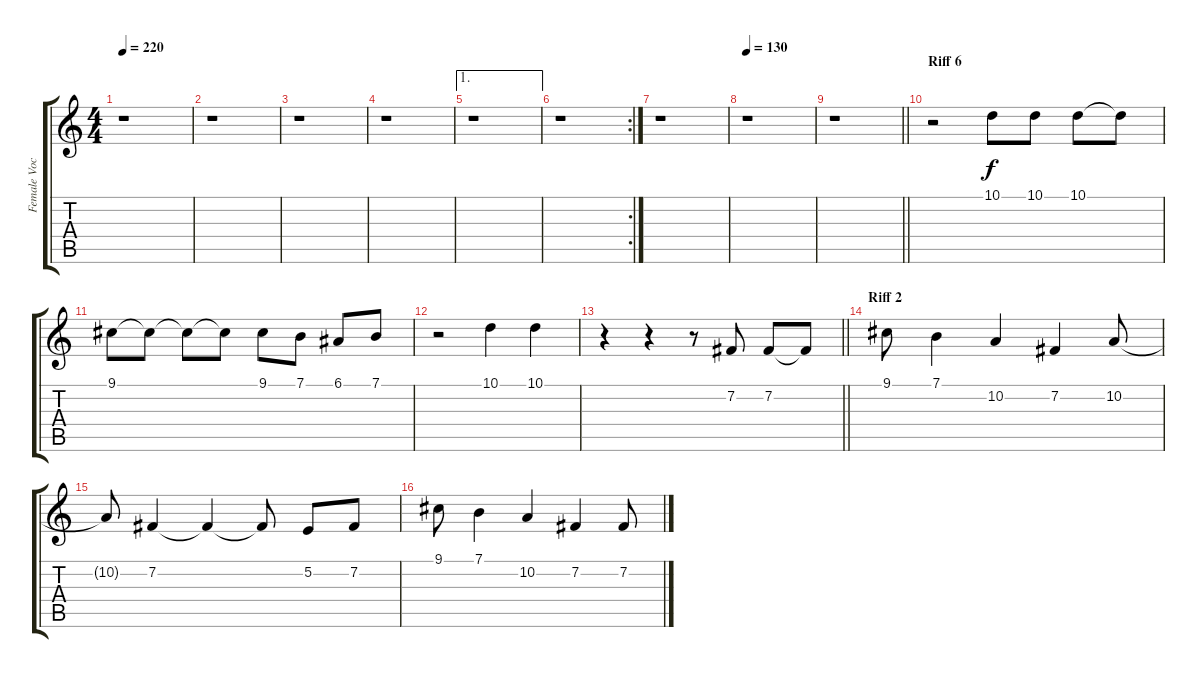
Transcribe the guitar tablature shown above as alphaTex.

\track ("Female Vocals" "Female Voc") {instrument lead6voice}
\staff {score tabs}
\tuning (E4 B3 G3 D3 A2 E2) {hide}
\ts (4 4)
\tempo 220
\clef g2
\ks c
r.1{dy f} |
r.1 |
r.1 |
r.1 |
\ae 1
r.1 |
\rc 2
r.1 |
r.1 |
\tempo 130
r.1 |
\barLineRight lightlight
r.1 |
\section ("" "Riff 6")
r.2 10.1.8 10.1.8 10.1.8 10.1{t}.8 |
9.1.8 9.1{t}.8 9.1{t}.8 9.1{t}.8 9.1.8 7.1.8 6.1.8 7.1.8 |
r.2 10.1.4 10.1.4 |
\barLineRight lightlight
r.4 r.4 r.8 7.2.8 7.2.8 7.2{t}.8 |
\section ("" "Riff 2")
9.1.8 7.1.4 10.2.4 7.2.4 10.2.8 |
10.2{t}.8 7.2.4 7.2{t}.4 7.2{t}.8 5.2.8 7.2.8 |
9.1.8 7.1.4 10.2.4 7.2.4 7.2.8
